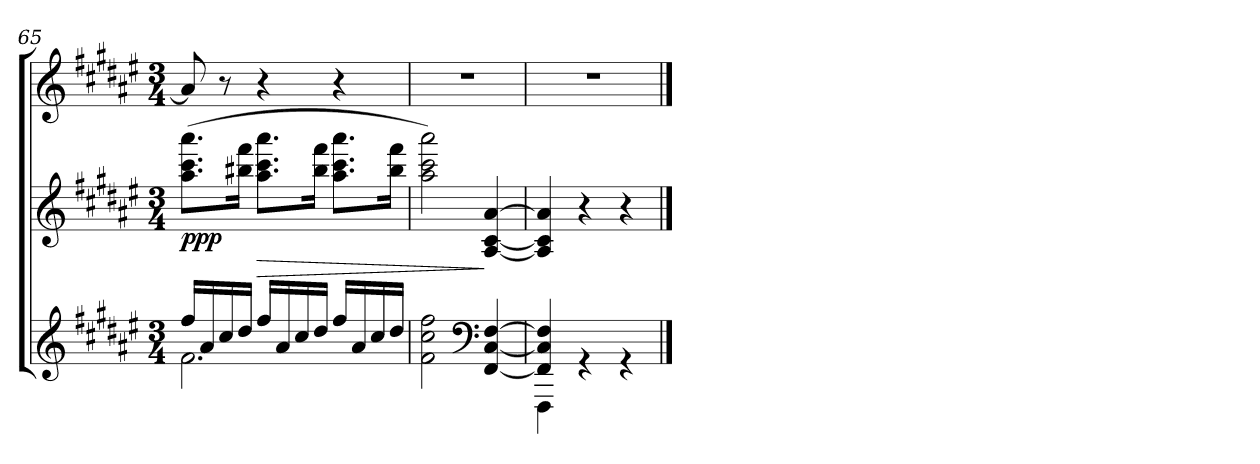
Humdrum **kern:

**kern	**kern	**dynam	**kern
*part2	*part2	*part2	*part1
*staff3	*staff2	*staff2/3	*staff1
*clefG2	*clefG2	*	*clefG2
*k[f#c#g#d#a#e#]	*k[f#c#g#d#a#e#]	*	*k[f#c#g#d#a#e#]
*M3/4	*M3/4	*	*M3/4
=65	=65	=65	=65
*^	*	*	*
!	!	!	!LO:DY:b	!
16ff#/LL	2.f#\	(>8.aa#\ 8.ccc#\ 8.aaa#\L	ppp	8a#/]
16a#/	.	.	.	.
16cc#/	.	.	.	8r
16dd#/JJ	.	16bb#X\ 16fff#\Jk	.	.
*	*	*	*	*MM57
!	!	!	!LO:HP:b	!
16ff#/LL	.	8.aa#\ 8.ccc#\ 8.aaa#\L	>	4r
16a#/	.	.	.	.
16cc#/	.	.	.	.
16dd#/JJ	.	16bb#\ 16fff#\Jk	.	.
*	*	*	*	*MM54
16ff#/LL	.	8.aa#\ 8.ccc#\ 8.aaa#\L	.	4r
16a#/	.	.	.	.
16cc#/	.	.	.	.
16dd#/JJ	.	16bb#\ 16fff#\Jk	.	.
*v	*v	*	*	*
=66	=66	=66	=66
*	*	*	*MM50
2f#\ 2cc#\ 2ff#\	2aa#\ 2ccc#\ 2aaa#\)	.	2.r
*clefF4	*	*	*
[4FF#/ [4C#/ [4F#/	[4A#/ [4c#/ [4a#/	]	.
=67	=67	=67	=67
*^	*	*	*
4FF#/] 4C#/] 4F#/]	4FFF#\	4A#/] 4c#/] 4a#/]	.	2.r
4rGG	2ryy	4r	.	.
4rGG	.	4r	.	.
*v	*v	*	*	*
==	==	==	==
*-	*-	*-	*-
